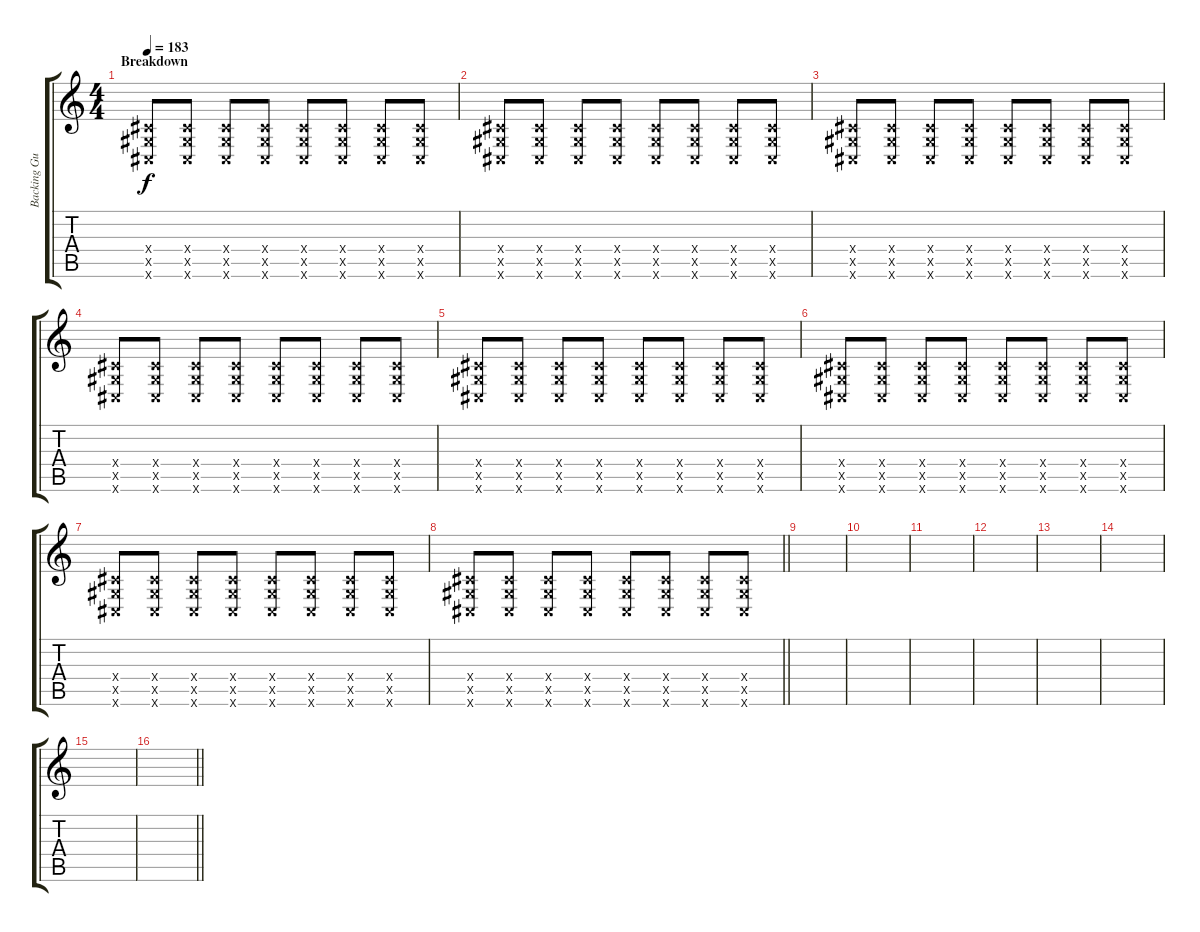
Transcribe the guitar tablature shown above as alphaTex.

\track ("Backing Guitar" "Backing Gu") {instrument distortionguitar}
\staff {score tabs}
\tuning (Eb4 Bb3 Gb3 Db3 Ab2 Db2) {hide}
\ts (4 4)
\section ("" "Breakdown")
\tempo 183
\clef g2
\ks c
(0.4{x} 0.5{x} 0.6{x}).8{dy f volume 16 instrument distortionguitar} (0.4{x} 0.5{x} 0.6{x}).8 (0.4{x} 0.5{x} 0.6{x}).8 (0.4{x} 0.5{x} 0.6{x}).8 (0.4{x} 0.5{x} 0.6{x}).8 (0.4{x} 0.5{x} 0.6{x}).8 (0.4{x} 0.5{x} 0.6{x}).8 (0.4{x} 0.5{x} 0.6{x}).8 |
(0.4{x} 0.5{x} 0.6{x}).8 (0.4{x} 0.5{x} 0.6{x}).8 (0.4{x} 0.5{x} 0.6{x}).8 (0.4{x} 0.5{x} 0.6{x}).8 (0.4{x} 0.5{x} 0.6{x}).8 (0.4{x} 0.5{x} 0.6{x}).8 (0.4{x} 0.5{x} 0.6{x}).8 (0.4{x} 0.5{x} 0.6{x}).8 |
(0.4{x} 0.5{x} 0.6{x}).8 (0.4{x} 0.5{x} 0.6{x}).8 (0.4{x} 0.5{x} 0.6{x}).8 (0.4{x} 0.5{x} 0.6{x}).8 (0.4{x} 0.5{x} 0.6{x}).8 (0.4{x} 0.5{x} 0.6{x}).8 (0.4{x} 0.5{x} 0.6{x}).8 (0.4{x} 0.5{x} 0.6{x}).8 |
(0.4{x} 0.5{x} 0.6{x}).8 (0.4{x} 0.5{x} 0.6{x}).8 (0.4{x} 0.5{x} 0.6{x}).8 (0.4{x} 0.5{x} 0.6{x}).8 (0.4{x} 0.5{x} 0.6{x}).8 (0.4{x} 0.5{x} 0.6{x}).8 (0.4{x} 0.5{x} 0.6{x}).8 (0.4{x} 0.5{x} 0.6{x}).8 |
(0.4{x} 0.5{x} 0.6{x}).8 (0.4{x} 0.5{x} 0.6{x}).8 (0.4{x} 0.5{x} 0.6{x}).8 (0.4{x} 0.5{x} 0.6{x}).8 (0.4{x} 0.5{x} 0.6{x}).8 (0.4{x} 0.5{x} 0.6{x}).8 (0.4{x} 0.5{x} 0.6{x}).8 (0.4{x} 0.5{x} 0.6{x}).8 |
(0.4{x} 0.5{x} 0.6{x}).8 (0.4{x} 0.5{x} 0.6{x}).8 (0.4{x} 0.5{x} 0.6{x}).8 (0.4{x} 0.5{x} 0.6{x}).8 (0.4{x} 0.5{x} 0.6{x}).8 (0.4{x} 0.5{x} 0.6{x}).8 (0.4{x} 0.5{x} 0.6{x}).8 (0.4{x} 0.5{x} 0.6{x}).8 |
(0.4{x} 0.5{x} 0.6{x}).8 (0.4{x} 0.5{x} 0.6{x}).8 (0.4{x} 0.5{x} 0.6{x}).8 (0.4{x} 0.5{x} 0.6{x}).8 (0.4{x} 0.5{x} 0.6{x}).8 (0.4{x} 0.5{x} 0.6{x}).8 (0.4{x} 0.5{x} 0.6{x}).8 (0.4{x} 0.5{x} 0.6{x}).8 |
\barLineRight lightlight
(0.4{x} 0.5{x} 0.6{x}).8 (0.4{x} 0.5{x} 0.6{x}).8 (0.4{x} 0.5{x} 0.6{x}).8 (0.4{x} 0.5{x} 0.6{x}).8 (0.4{x} 0.5{x} 0.6{x}).8 (0.4{x} 0.5{x} 0.6{x}).8 (0.4{x} 0.5{x} 0.6{x}).8 (0.4{x} 0.5{x} 0.6{x}).8 |
|
|
|
|
|
|
|
\barLineRight lightlight
